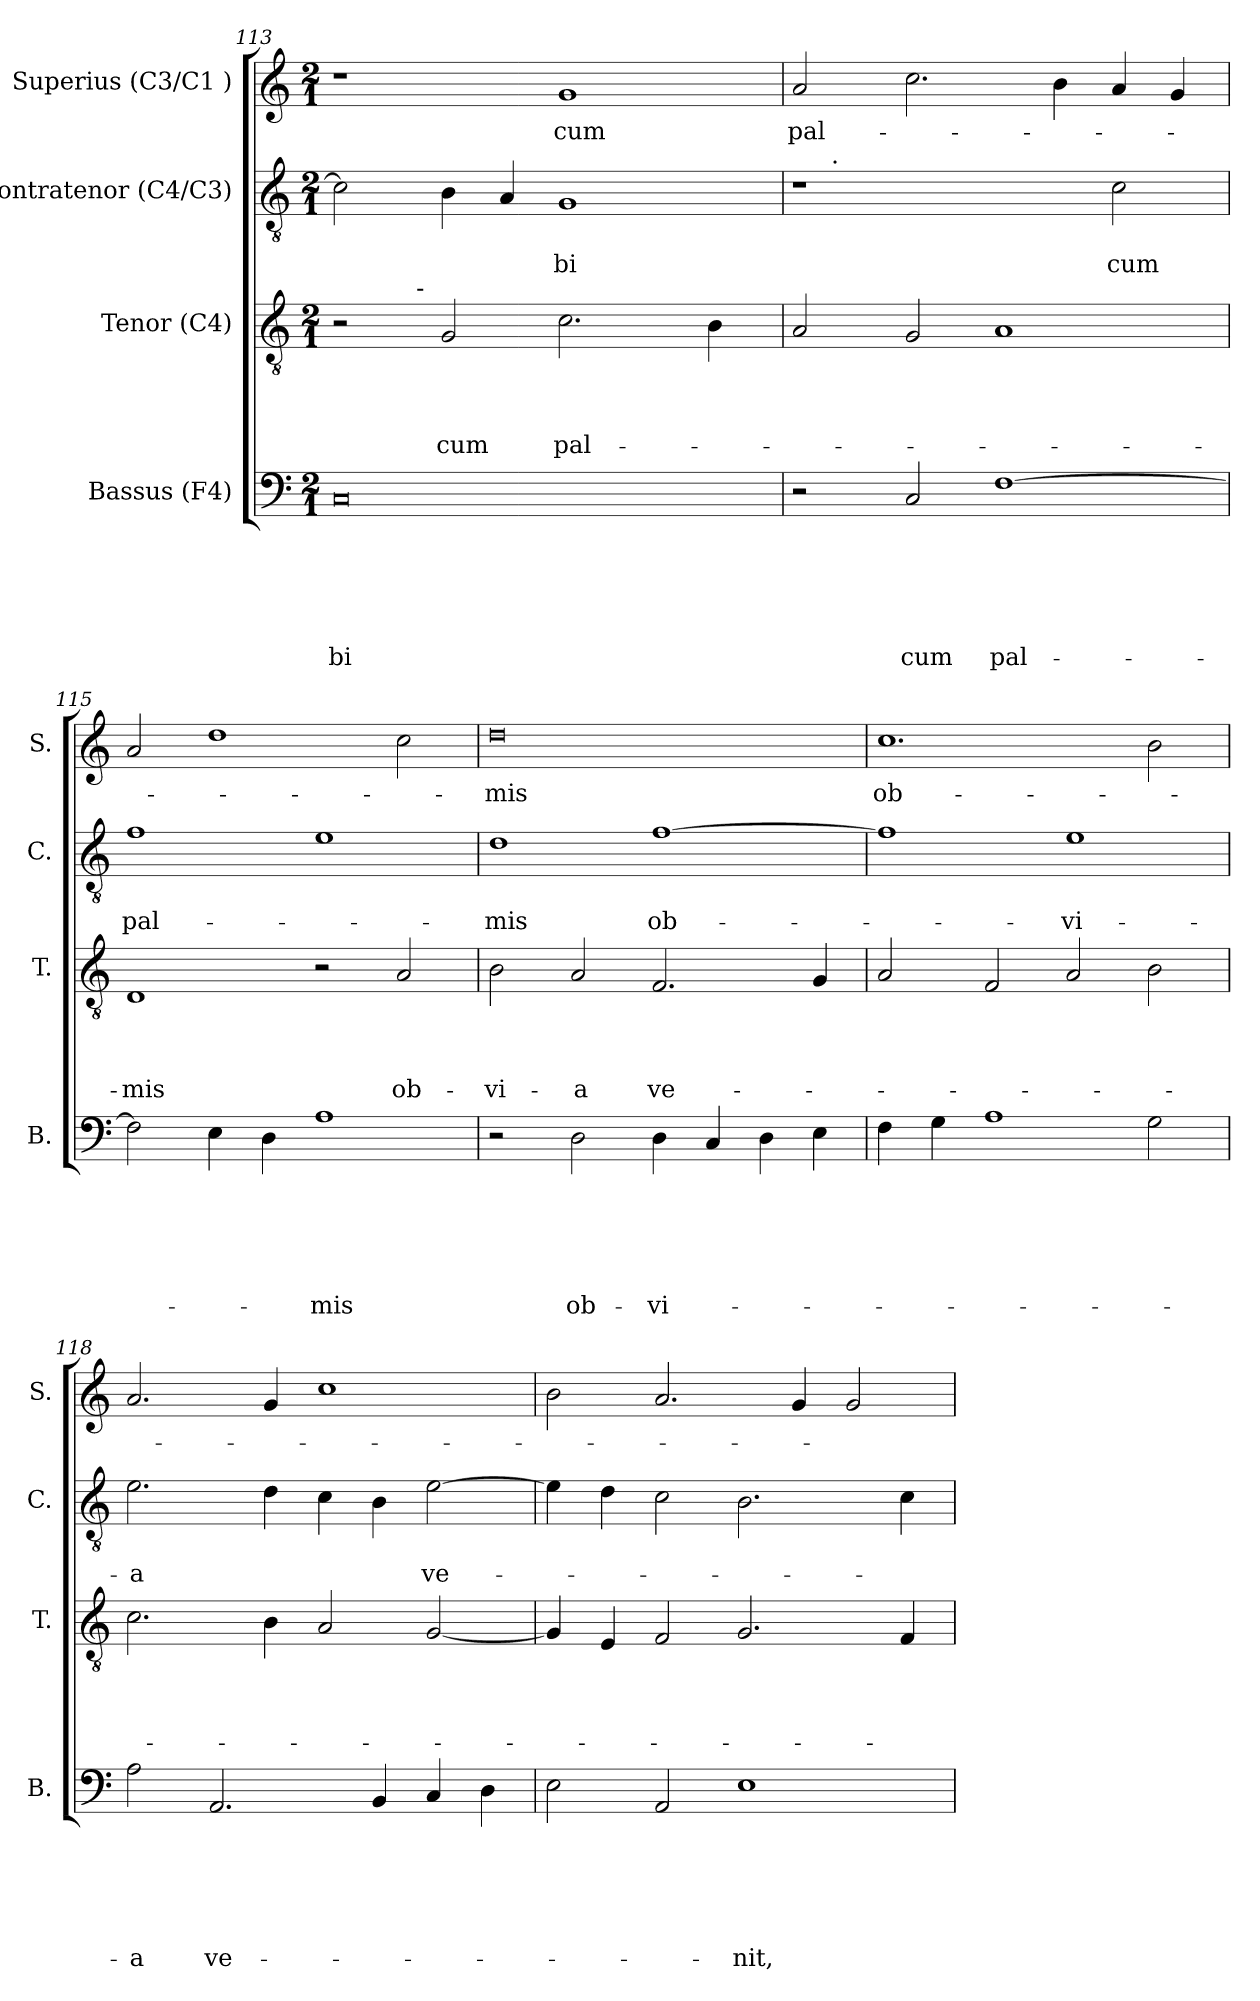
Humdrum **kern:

**kern	**text	**text	**text	**text	**text	**text	**kern	**text	**text	**text	**text	**kern	**text	**text	**kern	**text
*part4	*part4	*part4	*part4	*part4	*part4	*part4	*part3	*part3	*part3	*part3	*part3	*part2	*part2	*part2	*part1	*part1
*staff4	*staff4	*staff4	*staff4	*staff4	*staff4	*staff4	*staff3	*staff3	*staff3	*staff3	*staff3	*staff2	*staff2	*staff2	*staff1	*staff1
*I"Bassus (F4)	*	*	*	*	*	*	*I"Tenor (C4)	*	*	*	*	*I"Contratenor (C4/C3)	*	*	*I"Superius (C3/C1 )	*
*I'B.	*	*	*	*	*	*	*I'T.	*	*	*	*	*I'C.	*	*	*I'S.	*
!!LO:LB:g=z
*clefF4	*	*	*	*	*	*	*clefGv2	*	*	*	*	*clefGv2	*	*	*clefG2	*
*k[]	*	*	*	*	*	*	*k[]	*	*	*	*	*k[]	*	*	*k[]	*
*C:	*	*	*	*	*	*	*C:	*	*	*	*	*C:	*	*	*C:	*
*M2/1	*	*	*	*	*	*	*M2/1	*	*	*	*	*M2/1	*	*	*M2/1	*
=113	=113	=113	=113	=113	=113	=113	=113	=113	=113	=113	=113	=113	=113	=113	=113	=113
!	!	!	!	!	!	!LO:LY:b	!	!	!	!	!	!	!	!	!	!
*	*	*	*	*	*	*	*^	*	*	*	*	*	*	*	*	*
0C	.	.	.	.	.	-bi	2r	4..ryy	.	.	.	.	2c\]	.	.	1r	.
!	!	!	!	!	!	!	!	!LO:TX:a:t=-	!	!	!	!	!	!	!	!	!
.	.	.	.	.	.	.	.	1ryy	.	.	.	.	.	.	.	.	.
!	!	!	!	!	!	!	!	!	!	!	!	!LO:LY:b	!	!	!	!	!
.	.	.	.	.	.	.	2G/	.	.	.	.	cum	4B\	.	.	.	.
.	.	.	.	.	.	.	.	.	.	.	.	.	4A/	.	.	.	.
!	!	!	!	!	!	!	!	!	!	!	!	!LO:LY:b	!	!	!LO:LY:b	!	!LO:LY:b
.	.	.	.	.	.	.	2.c\	.	.	.	.	pal-	1G	.	-bi	1g	cum
.	.	.	.	.	.	.	.	2ryy	.	.	.	.	.	.	.	.	.
.	.	.	.	.	.	.	4B\	.	.	.	.	.	.	.	.	.	.
.	.	.	.	.	.	.	.	16ryy	.	.	.	.	.	.	.	.	.
=114	=114	=114	=114	=114	=114	=114	=114	=114	=114	=114	=114	=114	=114	=114	=114	=114	=114
!	!	!	!	!	!	!	!	!	!	!	!	!	!	!	!	!	!LO:LY:b
*	*	*	*	*	*	*	*v	*v	*	*	*	*	*^	*	*	*	*
2r	.	.	.	.	.	.	2A/	.	.	.	.	1r	8ryy	.	.	2a/	pal-
!	!	!	!	!	!	!	!	!	!	!	!	!	!LO:TX:a:t=.	!	!	!	!
.	.	.	.	.	.	.	.	.	.	.	.	.	1...ryy	.	.	.	.
!	!	!	!	!	!	!LO:LY:b	!	!	!	!	!	!	!	!	!	!	!
2C/	.	.	.	.	.	cum	2G/	.	.	.	.	.	.	.	.	2.cc\	.
!	!	!	!	!	!	!LO:LY:b	!	!	!	!	!	!	!	!	!	!	!
[>1F	.	.	.	.	.	pal-	1A	.	.	.	.	2ryy	.	.	.	.	.
.	.	.	.	.	.	.	.	.	.	.	.	.	.	.	.	4b\	.
!	!	!	!	!	!	!	!	!	!	!	!	!	!	!	!LO:LY:b	!	!
.	.	.	.	.	.	.	.	.	.	.	.	2c\	.	.	cum	4a/	.
.	.	.	.	.	.	.	.	.	.	.	.	.	.	.	.	4g/	.
=115	=115	=115	=115	=115	=115	=115	=115	=115	=115	=115	=115	=115	=115	=115	=115	=115	=115
!	!	!	!	!	!	!	!	!	!	!	!LO:LY:b	!	!	!	!LO:LY:b	!	!
*	*	*	*	*	*	*	*	*	*	*	*	*v	*v	*	*	*	*
2F\]	.	.	.	.	.	.	1D	.	.	.	-mis	1f	.	pal-	2a/	.
4E\	.	.	.	.	.	.	.	.	.	.	.	.	.	.	1dd	.
4D\	.	.	.	.	.	.	.	.	.	.	.	.	.	.	.	.
!	!	!	!	!	!	!LO:LY:b	!	!	!	!	!	!	!	!	!	!
1A	.	.	.	.	.	-mis	2r	.	.	.	.	1e	.	.	.	.
!	!	!	!	!	!	!	!	!	!	!	!LO:LY:b	!	!	!	!	!
.	.	.	.	.	.	.	2A/	.	.	.	ob-	.	.	.	2cc\	.
=116	=116	=116	=116	=116	=116	=116	=116	=116	=116	=116	=116	=116	=116	=116	=116	=116
!	!	!	!	!	!	!	!	!	!	!	!LO:LY:b	!	!	!LO:LY:b	!	!LO:LY:b
2r	.	.	.	.	.	.	2B\	.	.	.	-vi-	1d	.	-mis	0dd	-mis
!	!	!	!	!	!	!LO:LY:b	!	!	!	!	!LO:LY:b	!	!	!	!	!
2D\	.	.	.	.	.	ob-	2A/	.	.	.	-a	.	.	.	.	.
!	!	!	!	!	!	!LO:LY:b	!	!	!	!	!LO:LY:b	!	!	!LO:LY:b	!	!
4D\	.	.	.	.	.	-vi-	2.F/	.	.	.	ve-	[>1f	.	ob-	.	.
4C/	.	.	.	.	.	.	.	.	.	.	.	.	.	.	.	.
4D\	.	.	.	.	.	.	.	.	.	.	.	.	.	.	.	.
4E\	.	.	.	.	.	.	4G/	.	.	.	.	.	.	.	.	.
=117	=117	=117	=117	=117	=117	=117	=117	=117	=117	=117	=117	=117	=117	=117	=117	=117
!	!	!	!	!	!	!	!	!	!	!	!	!	!	!	!	!LO:LY:b
4F\	.	.	.	.	.	.	2A/	.	.	.	.	1f]	.	.	1.cc	ob-
4G\	.	.	.	.	.	.	.	.	.	.	.	.	.	.	.	.
1A	.	.	.	.	.	.	2F/	.	.	.	.	.	.	.	.	.
!	!	!	!	!	!	!	!	!	!	!	!	!	!	!LO:LY:b	!	!
.	.	.	.	.	.	.	2A/	.	.	.	.	1e	.	-vi-	.	.
2G\	.	.	.	.	.	.	2B\	.	.	.	.	.	.	.	2b\	.
!!LO:LB:g=z
=118	=118	=118	=118	=118	=118	=118	=118	=118	=118	=118	=118	=118	=118	=118	=118	=118
!	!	!	!	!	!	!LO:LY:b	!	!	!	!	!	!	!	!LO:LY:b	!	!
2A\	.	.	.	.	.	-a	2.c\	.	.	.	.	2.e\	.	-a	2.a/	.
!	!	!	!	!	!	!LO:LY:b	!	!	!	!	!	!	!	!	!	!
2.AA/	.	.	.	.	.	ve-	.	.	.	.	.	.	.	.	.	.
.	.	.	.	.	.	.	4B\	.	.	.	.	4d\	.	.	4g/	.
.	.	.	.	.	.	.	2A/	.	.	.	.	4c\	.	.	1cc	.
4BB/	.	.	.	.	.	.	.	.	.	.	.	4B\	.	.	.	.
!	!	!	!	!	!	!	!	!	!	!	!	!	!	!LO:LY:b	!	!
4C/	.	.	.	.	.	.	[<2G/	.	.	.	.	[>2e\	.	ve-	.	.
4D\	.	.	.	.	.	.	.	.	.	.	.	.	.	.	.	.
=119	=119	=119	=119	=119	=119	=119	=119	=119	=119	=119	=119	=119	=119	=119	=119	=119
2E\	.	.	.	.	.	.	4G/]	.	.	.	.	4e\]	.	.	2b\	.
.	.	.	.	.	.	.	4E/	.	.	.	.	4d\	.	.	.	.
2AA/	.	.	.	.	.	.	2F/	.	.	.	.	2c\	.	.	2.a/	.
!	!	!	!	!	!	!LO:LY:b	!	!	!	!	!	!	!	!	!	!
1E	.	.	.	.	.	-nit,	2.G/	.	.	.	.	2.B\	.	.	.	.
.	.	.	.	.	.	.	.	.	.	.	.	.	.	.	4g/	.
.	.	.	.	.	.	.	.	.	.	.	.	.	.	.	2g/	.
.	.	.	.	.	.	.	4F/	.	.	.	.	4c\	.	.	.	.
=	=	=	=	=	=	=	=	=	=	=	=	=	=	=	=	=
*-	*-	*-	*-	*-	*-	*-	*-	*-	*-	*-	*-	*-	*-	*-	*-	*-
